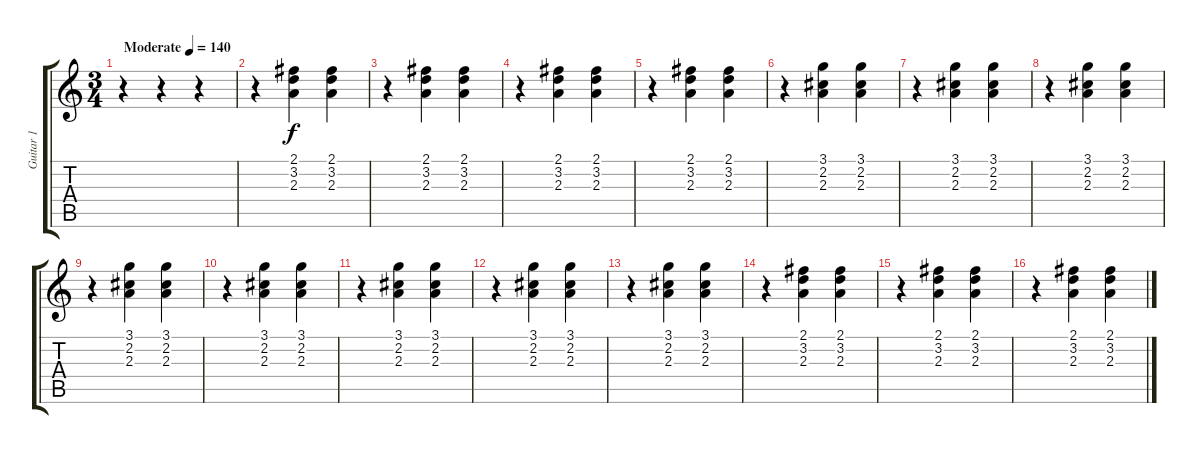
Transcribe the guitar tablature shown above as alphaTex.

\track ("Guitar 1" "Guitar 1") {instrument acousticguitarsteel}
\staff {score tabs}
\tuning (E4 B3 G3 D3 A2 E2) {hide}
\ts (3 4)
\tempo (140 "Moderate")
\clef g2
\ks c
r.4{dy f instrument acousticguitarsteel} r.4 r.4 |
r.4 (2.1 3.2 2.3).4 (2.1 3.2 2.3).4 |
r.4 (2.1 3.2 2.3).4 (2.1 3.2 2.3).4 |
r.4 (2.1 3.2 2.3).4 (2.1 3.2 2.3).4 |
r.4 (2.1 3.2 2.3).4 (2.1 3.2 2.3).4 |
r.4 (3.1 2.2 2.3).4 (3.1 2.2 2.3).4 |
r.4 (3.1 2.2 2.3).4 (3.1 2.2 2.3).4 |
r.4 (3.1 2.2 2.3).4 (3.1 2.2 2.3).4 |
r.4 (3.1 2.2 2.3).4 (3.1 2.2 2.3).4 |
r.4 (3.1 2.2 2.3).4 (3.1 2.2 2.3).4 |
r.4 (3.1 2.2 2.3).4 (3.1 2.2 2.3).4 |
r.4 (3.1 2.2 2.3).4 (3.1 2.2 2.3).4 |
r.4 (3.1 2.2 2.3).4 (3.1 2.2 2.3).4 |
r.4 (2.1 3.2 2.3).4 (2.1 3.2 2.3).4 |
r.4 (2.1 3.2 2.3).4 (2.1 3.2 2.3).4 |
r.4 (2.1 3.2 2.3).4 (2.1 3.2 2.3).4
